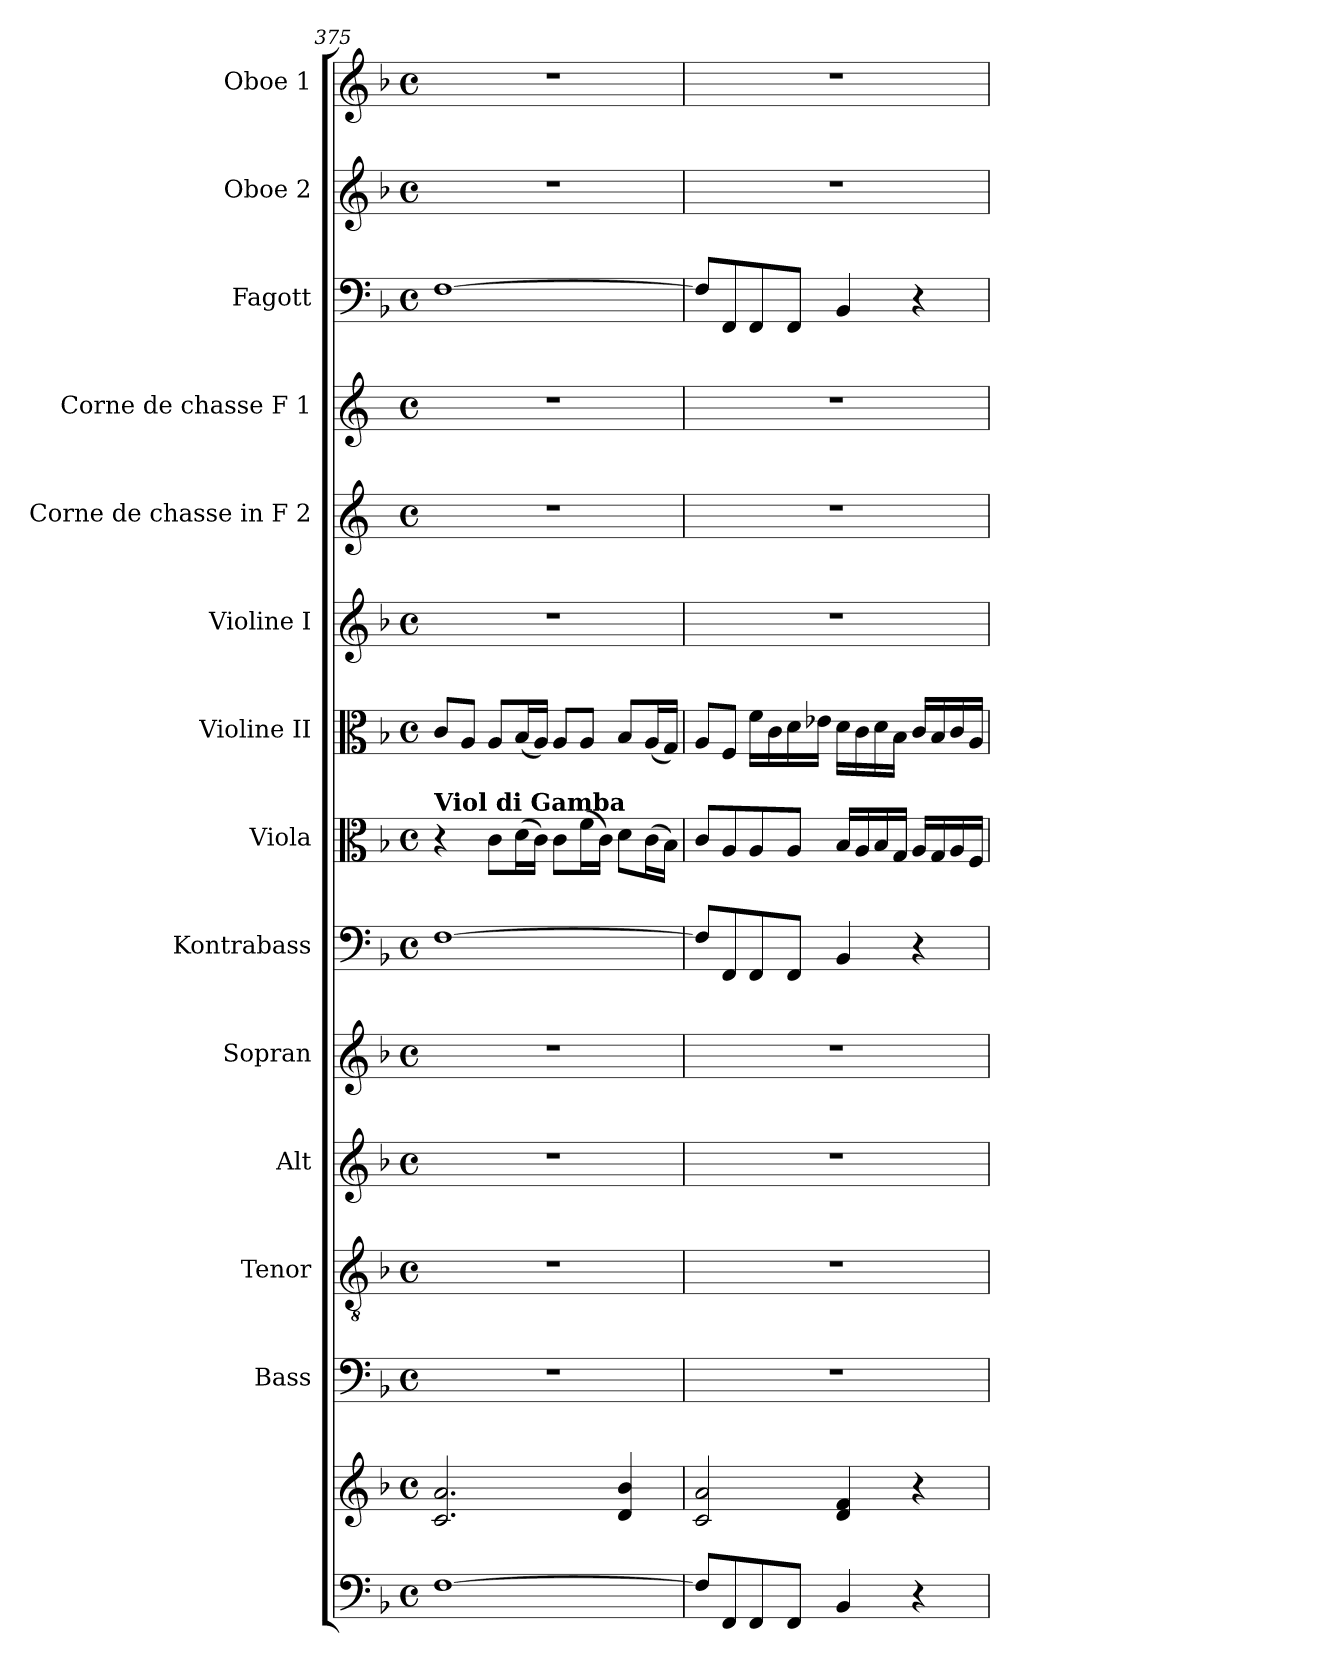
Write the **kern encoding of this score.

**kern	**kern	**kern	**kern	**kern	**kern	**kern	**kern	**kern	**kern	**kern	**kern	**kern	**kern	**kern
*part14	*part14	*part13	*part12	*part11	*part10	*part9	*part8	*part7	*part6	*part5	*part4	*part3	*part2	*part1
*staff15	*staff14	*staff13	*staff12	*staff11	*staff10	*staff9	*staff8	*staff7	*staff6	*staff5	*staff4	*staff3	*staff2	*staff1
*	*	*I"Bass	*I"Tenor	*I"Alt	*I"Sopran	*I"Kontrabass	*I"Viola	*I"Violine II	*I"Violine I	*I"Corne de chasse in F 2	*I"Corne de chasse F 1	*I"Fagott	*I"Oboe 2	*I"Oboe 1
*	*	*I'B.	*I'T.	*I'A.	*I'S.	*I'Kb.	*I'Vla.	*I'Vl. II	*I'Vl. I	*	*	*I'Fg.	*I'Ob. 2	*I'Ob. 1
*clefF4	*clefG2	*clefF4	*clefGv2	*clefG2	*clefG2	*clefF4	*clefC3	*clefC3	*clefG2	*clefG2	*clefG2	*clefF4	*clefG2	*clefG2
*	*	*	*	*	*	*ITrd7c12	*	*	*	*ITrd4c7	*ITrd4c7	*	*	*
*k[b-]	*k[b-]	*k[b-]	*k[b-]	*k[b-]	*k[b-]	*k[b-]	*k[b-]	*k[b-]	*k[b-]	*k[b-]	*k[b-]	*k[b-]	*k[b-]	*k[b-]
*F:	*F:	*F:	*F:	*F:	*F:	*F:	*F:	*F:	*F:	*F:	*F:	*F:	*F:	*F:
*M4/4	*M4/4	*M4/4	*M4/4	*M4/4	*M4/4	*M4/4	*M4/4	*M4/4	*M4/4	*M4/4	*M4/4	*M4/4	*M4/4	*M4/4
*met(c)	*met(c)	*met(c)	*met(c)	*met(c)	*met(c)	*met(c)	*met(c)	*met(c)	*met(c)	*met(c)	*met(c)	*met(c)	*met(c)	*met(c)
=375	=375	=375	=375	=375	=375	=375	=375	=375	=375	=375	=375	=375	=375	=375
!	!	!	!	!	!	!	!LO:TX:a:B:t=Viol di Gamba	!	!	!	!	!	!	!
[1F	2.c/ 2.a/	1r	1r	1r	1r	[1FF	4r	8c/L	1r	1r	1r	[1F	1r	1r
.	.	.	.	.	.	.	.	8A/J	.	.	.	.	.	.
.	.	.	.	.	.	.	8c\L	8A/L	.	.	.	.	.	.
.	.	.	.	.	.	.	(>16d\L	(<16B-/L	.	.	.	.	.	.
.	.	.	.	.	.	.	16c\JJ)	16A/JJ)	.	.	.	.	.	.
.	.	.	.	.	.	.	8c\L	8A/L	.	.	.	.	.	.
.	.	.	.	.	.	.	(>16f\L	8A/J	.	.	.	.	.	.
.	.	.	.	.	.	.	16c\JJ)	.	.	.	.	.	.	.
.	4d/ 4b-/	.	.	.	.	.	8d\L	8B-/L	.	.	.	.	.	.
.	.	.	.	.	.	.	(>16c\L	(<16A/L	.	.	.	.	.	.
.	.	.	.	.	.	.	16B-\JJ)	16G/JJ)	.	.	.	.	.	.
=376	=376	=376	=376	=376	=376	=376	=376	=376	=376	=376	=376	=376	=376	=376
8F/L]	2c/ 2a/	1r	1r	1r	1r	8FF/L]	8c/L	8A/L	1r	1r	1r	8F/L]	1r	1r
8FF/	.	.	.	.	.	8FFF/	8A/	8F/J	.	.	.	8FF/	.	.
8FF/	.	.	.	.	.	8FFF/	8A/	16f\LL	.	.	.	8FF/	.	.
.	.	.	.	.	.	.	.	16c\	.	.	.	.	.	.
8FF/J	.	.	.	.	.	8FFF/J	8A/J	16d\	.	.	.	8FF/J	.	.
.	.	.	.	.	.	.	.	16e-X\JJ	.	.	.	.	.	.
4BB-/	4d/ 4f/	.	.	.	.	4BBB-/	16B-/LL	16d\LL	.	.	.	4BB-/	.	.
.	.	.	.	.	.	.	16A/	16c\	.	.	.	.	.	.
.	.	.	.	.	.	.	16B-/	16d\	.	.	.	.	.	.
.	.	.	.	.	.	.	16G/JJ	16B-\JJ	.	.	.	.	.	.
4r	4r	.	.	.	.	4r	16A/LL	16c/LL	.	.	.	4r	.	.
.	.	.	.	.	.	.	16G/	16B-/	.	.	.	.	.	.
.	.	.	.	.	.	.	16A/	16c/	.	.	.	.	.	.
.	.	.	.	.	.	.	16F/JJ	16A/JJ	.	.	.	.	.	.
=	=	=	=	=	=	=	=	=	=	=	=	=	=	=
*-	*-	*-	*-	*-	*-	*-	*-	*-	*-	*-	*-	*-	*-	*-
